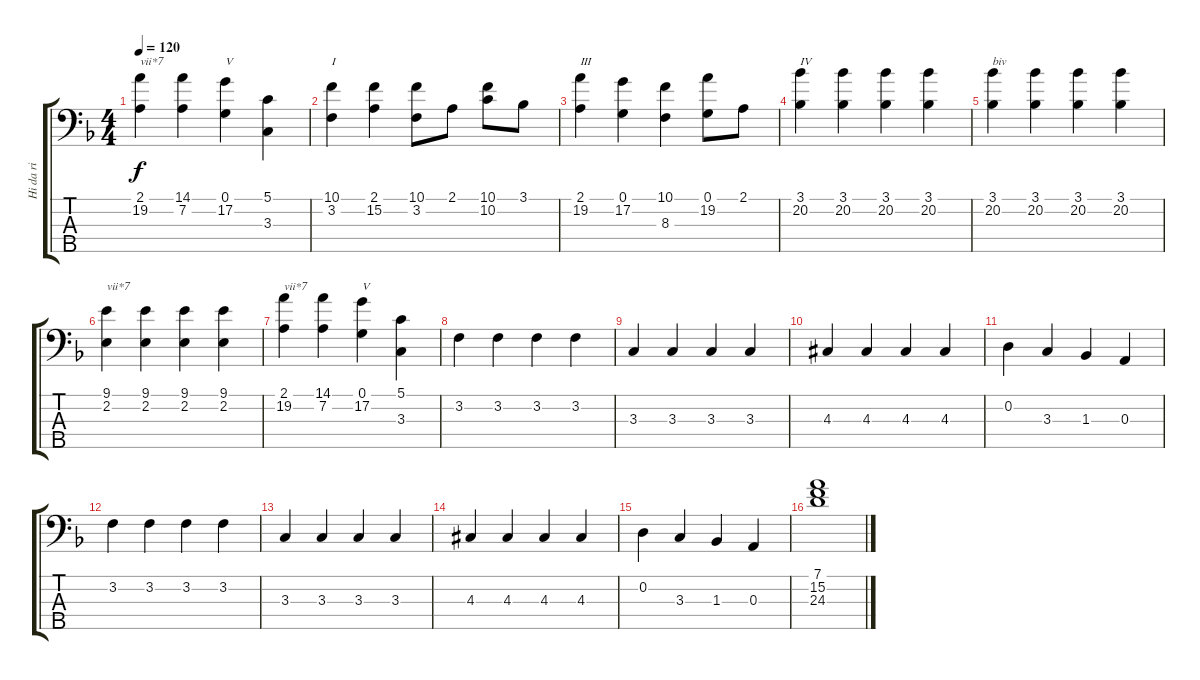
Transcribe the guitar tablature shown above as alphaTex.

\track ("Hi da ri" "Hi da ri") {instrument electricguitarjazz}
\staff {score tabs}
\tuning (G2 D2 A1 E1 B0) {hide}
\ts (4 4)
\tempo 120
\clef f4
\ks f
(2.1 19.2).4{txt "vii*7" dy f} (14.1 7.2).4 (0.1 17.2).4{txt "V"} (5.1 3.3).4 |
(10.1 3.2).4{txt "I"} (2.1 15.2).4 (10.1 3.2).8 2.1.8 (10.1 10.2).8 3.1.8 |
(2.1 19.2).4{txt "III"} (0.1 17.2).4 (10.1 8.3).4 (0.1 19.2).8 2.1.8 |
(3.1 20.2).4{txt "IV"} (3.1 20.2).4 (3.1 20.2).4 (3.1 20.2).4 |
(3.1 20.2).4{txt "biv"} (3.1 20.2).4 (3.1 20.2).4 (3.1 20.2).4 |
(9.1 2.2).4{txt "vii*7"} (9.1 2.2).4 (9.1 2.2).4 (9.1 2.2).4 |
(2.1 19.2).4{txt "vii*7"} (14.1 7.2).4 (0.1 17.2).4{txt "V"} (5.1 3.3).4 |
3.2.4 3.2.4 3.2.4 3.2.4 |
3.3.4 3.3.4 3.3.4 3.3.4 |
4.3{acc #}.4 4.3{acc #}.4 4.3{acc #}.4 4.3{acc #}.4 |
0.2.4 3.3.4 1.3.4 0.3.4 |
3.2.4 3.2.4 3.2.4 3.2.4 |
3.3.4 3.3.4 3.3.4 3.3.4 |
4.3{acc #}.4 4.3{acc #}.4 4.3{acc #}.4 4.3{acc #}.4 |
0.2.4 3.3.4 1.3.4 0.3.4 |
(7.1 15.2 24.3).1
